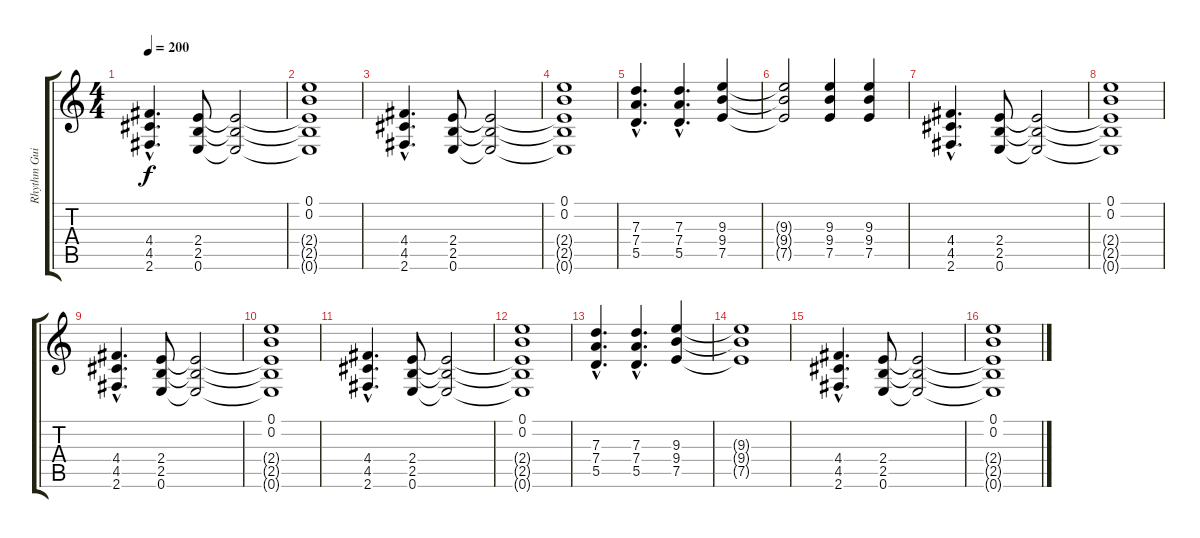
\track ("Rhythm Guitar" "Rhythm Gui") {instrument distortionguitar}
\staff {score tabs}
\tuning (E4 B3 G3 D3 A2 E2) {hide}
\ts (4 4)
\tempo 200
\clef g2
\ks c
(4.4{hac} 4.5{hac} 2.6{hac}).4{d dy f} (2.4 2.5 0.6).8 (2.4{t} 2.5{t} 0.6{t}).2 |
(0.1 0.2 2.4{t} 2.5{t} 0.6{t}).1 |
(4.4{hac} 4.5{hac} 2.6{hac}).4{d} (2.4 2.5 0.6).8 (2.4{t} 2.5{t} 0.6{t}).2 |
(0.1 0.2 2.4{t} 2.5{t} 0.6{t}).1 |
(7.3{hac} 7.4{hac} 5.5{hac}).4{d} (7.3{hac} 7.4{hac} 5.5{hac}).4{d} (9.3 9.4 7.5).4 |
(9.3{t} 9.4{t} 7.5{t}).2 (9.3 9.4 7.5).4 (9.3 9.4 7.5).4 |
(4.4{hac} 4.5{hac} 2.6{hac}).4{d} (2.4 2.5 0.6).8 (2.4{t} 2.5{t} 0.6{t}).2 |
(0.1 0.2 2.4{t} 2.5{t} 0.6{t}).1 |
(4.4{hac} 4.5{hac} 2.6{hac}).4{d} (2.4 2.5 0.6).8 (2.4{t} 2.5{t} 0.6{t}).2 |
(0.1 0.2 2.4{t} 2.5{t} 0.6{t}).1 |
(4.4{hac} 4.5{hac} 2.6{hac}).4{d} (2.4 2.5 0.6).8 (2.4{t} 2.5{t} 0.6{t}).2 |
(0.1 0.2 2.4{t} 2.5{t} 0.6{t}).1 |
(7.3{hac} 7.4{hac} 5.5{hac}).4{d} (7.3{hac} 7.4{hac} 5.5{hac}).4{d} (9.3 9.4 7.5).4 |
(9.3{t} 9.4{t} 7.5{t}).1 |
(4.4{hac} 4.5{hac} 2.6{hac}).4{d} (2.4 2.5 0.6).8 (2.4{t} 2.5{t} 0.6{t}).2 |
(0.1 0.2 2.4{t} 2.5{t} 0.6{t}).1
